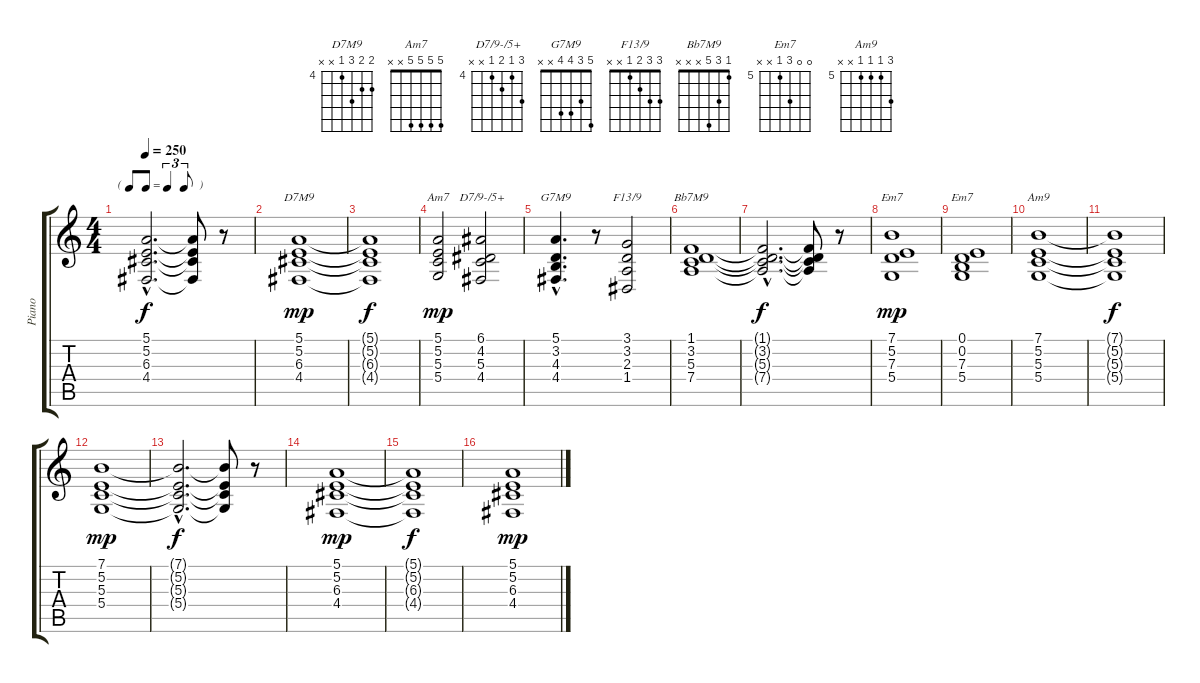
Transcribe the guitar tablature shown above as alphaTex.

\track ("Piano" "Piano") {instrument acousticgrandpiano}
\staff {score tabs}
\tuning (E4 B3 G3 D3 A2 E2) {hide}
\chord ("D7M9" 5 5 6 4 x x) {firstfret 4}
\chord ("Am7" 5 5 5 5 x x)
\chord (" D7/9-/5+" 6 4 5 4 x x) {firstfret 4}
\chord ("G7M9" 5 3 4 4 x x)
\chord ("F13/9" 3 3 2 1 x x)
\chord ("Bb7M9" 1 3 5 x x x)
\chord ("Em7" 7 5 7 5 x x) {firstfret 5}
\chord ("Em7" 0 0 7 5 x x) {firstfret 5}
\chord ("Am9" 7 5 5 5 x x) {firstfret 5}
\ts (4 4)
\tf triplet8th
\tempo 250
\clef g2
\ks c
(5.1{hac t} 5.2{hac t} 6.3{hac t} 4.4{hac t}).2{d dy f} (5.1{t} 5.2{t} 6.3{t} 4.4{t}).8 r.8 |
(5.1 5.2 6.3 4.4).1{ch "D7M9" dy mp} |
(5.1{t} 5.2{t} 6.3{t} 4.4{t}).1{dy f} |
(5.1 5.2 5.3 5.4).2{ch "Am7" dy mp} (6.1 4.2 5.3 4.4).2{ch " D7/9-/5+"} |
(5.1{hac} 3.2{hac} 4.3{hac} 4.4{hac}).4{d ch "G7M9"} r.8 (3.1 3.2 2.3 1.4).2{ch "F13/9"} |
(1.1 3.2 5.3 7.4).1{ch "Bb7M9"} |
(1.1{hac t} 3.2{hac t} 5.3{hac t} 7.4{hac t}).2{d dy f} (1.1{t} 3.2{t} 5.3{t} 7.4{t}).8 r.8 |
(7.1 5.2 7.3 5.4).1{ch "Em7" dy mp} |
(0.1 0.2 7.3 5.4).1{ch "Em7"} |
(7.1 5.2 5.3 5.4).1{ch "Am9"} |
(7.1{t} 5.2{t} 5.3{t} 5.4{t}).1{dy f} |
(7.1 5.2 5.3 5.4).1{dy mp} |
(7.1{hac t} 5.2{hac t} 5.3{hac t} 5.4{hac t}).2{d dy f} (7.1{t} 5.2{t} 5.3{t} 5.4{t}).8 r.8 |
(5.1 5.2 6.3 4.4).1{dy mp} |
(5.1{t} 5.2{t} 6.3{t} 4.4{t}).1{dy f} |
(5.1 5.2 6.3 4.4).1{dy mp}
